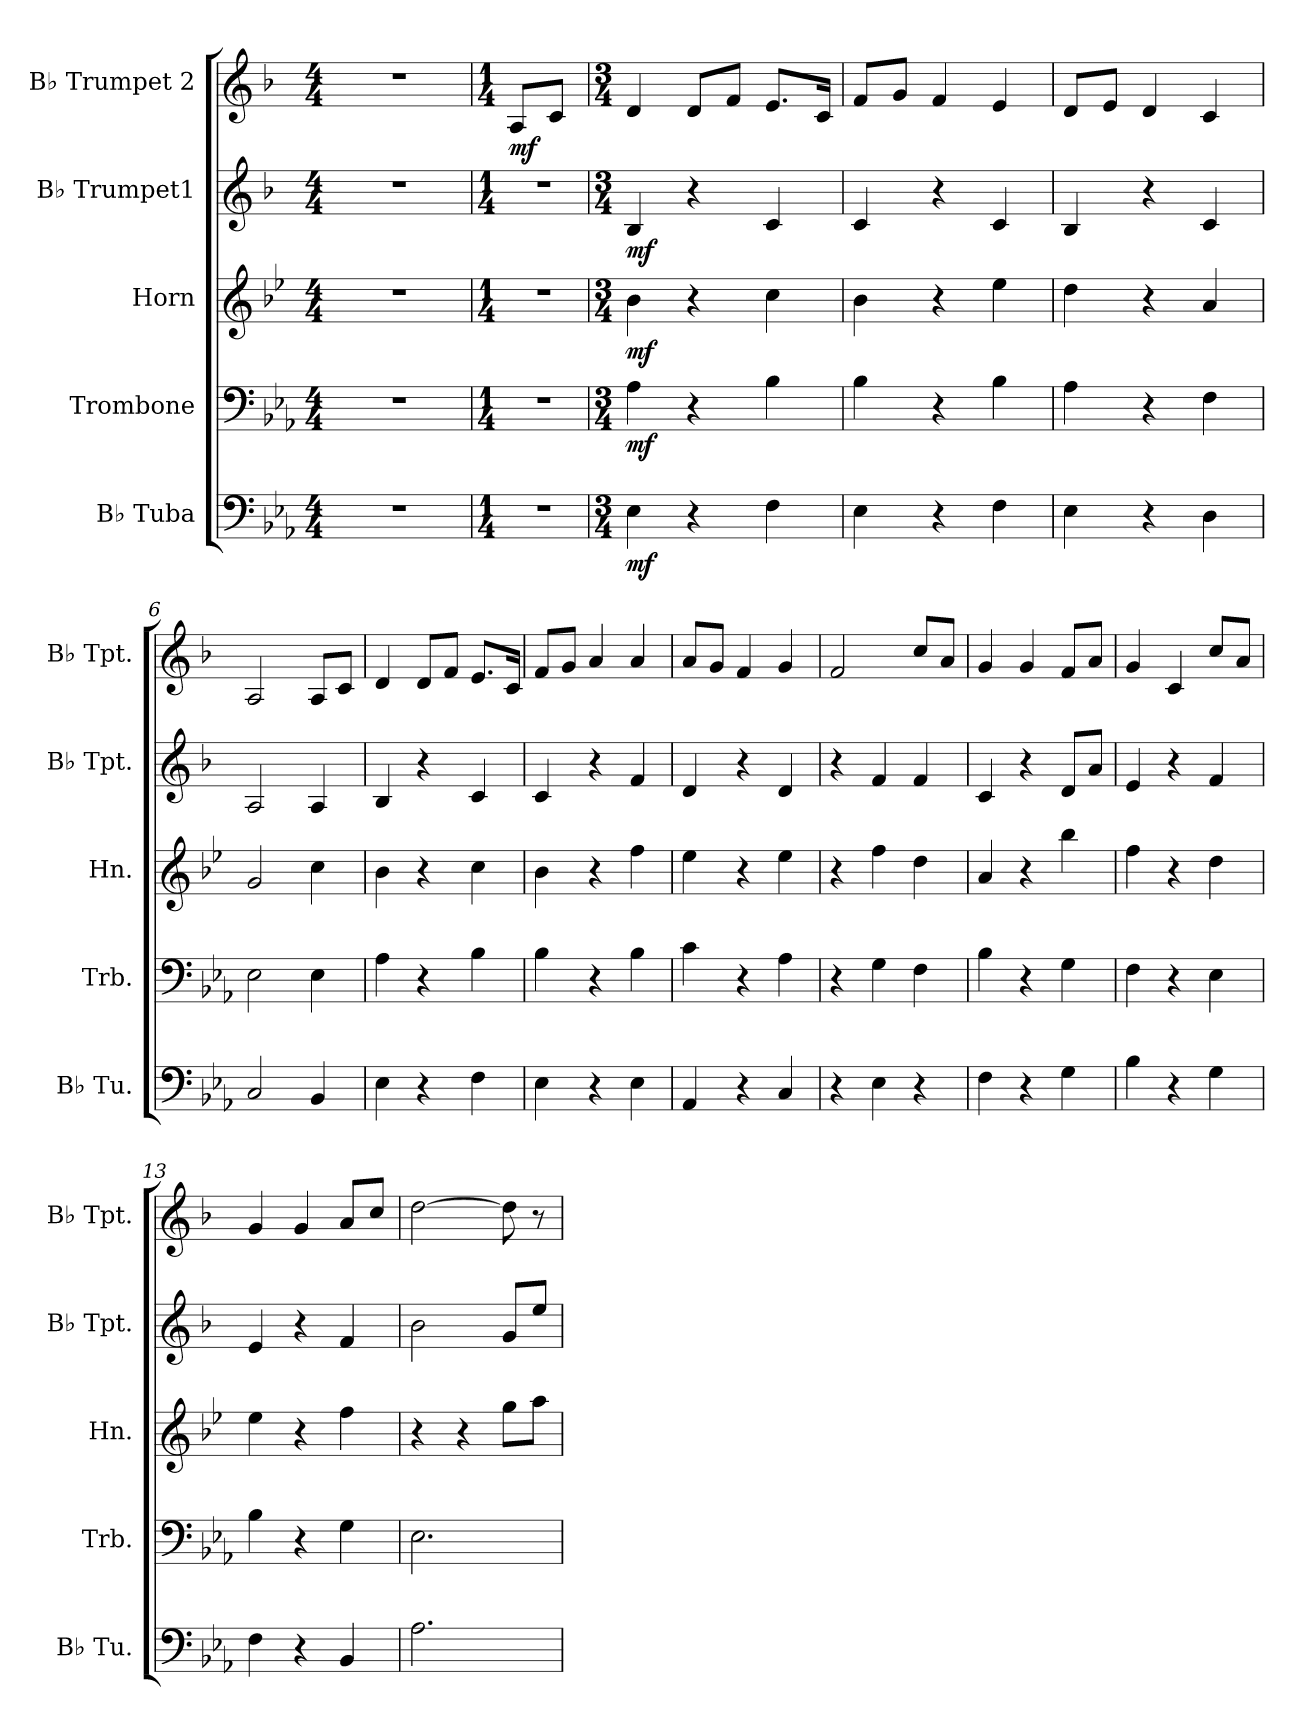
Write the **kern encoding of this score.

**kern	**dynam	**kern	**dynam	**kern	**dynam	**kern	**dynam	**kern	**dynam
*part5	*part5	*part4	*part4	*part3	*part3	*part2	*part2	*part1	*part1
*staff5	*staff5	*staff4	*staff4	*staff3	*staff3	*staff2	*staff2	*staff1	*staff1
*I"B♭ Tuba	*	*I"Trombone	*	*I"Horn	*	*I"B♭ Trumpet1	*	*I"B♭ Trumpet 2	*
*I'B♭ Tu.	*	*I'Trb.	*	*I'Hn.	*	*I'B♭ Tpt.	*	*I'B♭ Tpt.	*
*clefF4	*	*clefF4	*	*clefG2	*	*clefG2	*	*clefG2	*
*	*	*	*	*ITrd4c7	*	*ITrd1c2	*	*ITrd1c2	*
*k[b-e-a-]	*	*k[b-e-a-]	*	*k[b-e-a-]	*	*k[b-e-a-]	*	*k[b-e-a-]	*
*E-:	*	*E-:	*	*E-:	*	*E-:	*	*E-:	*
*M4/4	*	*M4/4	*	*M4/4	*	*M4/4	*	*M4/4	*
=1	=1	=1	=1	=1	=1	=1	=1	=1	=1
1r	.	1r	.	1r	.	1r	.	1r	.
=2	=2	=2	=2	=2	=2	=2	=2	=2	=2
*M1/4	*	*M1/4	*	*M1/4	*	*M1/4	*	*M1/4	*
!	!	!	!	!	!	!	!	!	!LO:DY:b
4r	.	4r	.	4r	.	4r	.	8G/L	mf
.	.	.	.	.	.	.	.	8B-/J	.
=3	=3	=3	=3	=3	=3	=3	=3	=3	=3
*M3/4	*	*M3/4	*	*M3/4	*	*M3/4	*	*M3/4	*
!	!LO:DY:b	!	!LO:DY:b	!	!LO:DY:b	!	!LO:DY:b	!	!
4E-\	mf	4A-\	mf	4e-\	mf	4A-/	mf	4c/	.
4r	.	4r	.	4r	.	4r	.	8c/L	.
.	.	.	.	.	.	.	.	8e-/J	.
4F\	.	4B-\	.	4f\	.	4B-/	.	8.d/L	.
.	.	.	.	.	.	.	.	16B-/Jk	.
=4	=4	=4	=4	=4	=4	=4	=4	=4	=4
4E-\	.	4B-\	.	4e-\	.	4B-/	.	8e-/L	.
.	.	.	.	.	.	.	.	8f/J	.
4r	.	4r	.	4r	.	4r	.	4e-/	.
4F\	.	4B-\	.	4a-\	.	4B-/	.	4d/	.
=5	=5	=5	=5	=5	=5	=5	=5	=5	=5
4E-\	.	4A-\	.	4g\	.	4A-/	.	8c/L	.
.	.	.	.	.	.	.	.	8d/J	.
4r	.	4r	.	4r	.	4r	.	4c/	.
4D\	.	4F\	.	4d/	.	4B-/	.	4B-/	.
=6	=6	=6	=6	=6	=6	=6	=6	=6	=6
2C/	.	2E-\	.	2c/	.	2G/	.	2G/	.
4BB-/	.	4E-\	.	4f\	.	4G/	.	8G/L	.
.	.	.	.	.	.	.	.	8B-/J	.
=7	=7	=7	=7	=7	=7	=7	=7	=7	=7
4E-\	.	4A-\	.	4e-\	.	4A-/	.	4c/	.
4r	.	4r	.	4r	.	4r	.	8c/L	.
.	.	.	.	.	.	.	.	8e-/J	.
4F\	.	4B-\	.	4f\	.	4B-/	.	8.d/L	.
.	.	.	.	.	.	.	.	16B-/Jk	.
=8	=8	=8	=8	=8	=8	=8	=8	=8	=8
4E-\	.	4B-\	.	4e-\	.	4B-/	.	8e-/L	.
.	.	.	.	.	.	.	.	8f/J	.
4r	.	4r	.	4r	.	4r	.	4g/	.
4E-\	.	4B-\	.	4b-\	.	4e-/	.	4g/	.
=9	=9	=9	=9	=9	=9	=9	=9	=9	=9
4AA-/	.	4c\	.	4a-\	.	4c/	.	8g/L	.
.	.	.	.	.	.	.	.	8f/J	.
4r	.	4r	.	4r	.	4r	.	4e-/	.
4C/	.	4A-\	.	4a-\	.	4c/	.	4f/	.
=10	=10	=10	=10	=10	=10	=10	=10	=10	=10
4r	.	4r	.	4r	.	4r	.	2e-/	.
4E-\	.	4G\	.	4b-\	.	4e-/	.	.	.
4r	.	4F\	.	4g\	.	4e-/	.	8b-/L	.
.	.	.	.	.	.	.	.	8g/J	.
=11	=11	=11	=11	=11	=11	=11	=11	=11	=11
4F\	.	4B-\	.	4d/	.	4B-/	.	4f/	.
4r	.	4r	.	4r	.	4r	.	4f/	.
4G\	.	4G\	.	4ee-\	.	8c/L	.	8e-/L	.
.	.	.	.	.	.	8g/J	.	8g/J	.
=12	=12	=12	=12	=12	=12	=12	=12	=12	=12
4B-\	.	4F\	.	4b-\	.	4d/	.	4f/	.
4r	.	4r	.	4r	.	4r	.	4B-/	.
4G\	.	4E-\	.	4g\	.	4e-/	.	8b-/L	.
.	.	.	.	.	.	.	.	8g/J	.
!!LO:LB:g=z
=13	=13	=13	=13	=13	=13	=13	=13	=13	=13
4F\	.	4B-\	.	4a-\	.	4d/	.	4f/	.
4r	.	4r	.	4r	.	4r	.	4f/	.
4BB-/	.	4G\	.	4b-\	.	4e-/	.	8g/L	.
.	.	.	.	.	.	.	.	8b-/J	.
=14	=14	=14	=14	=14	=14	=14	=14	=14	=14
2.A-\	.	2.E-\	.	4r	.	2a-\	.	[2cc\	.
.	.	.	.	4r	.	.	.	.	.
.	.	.	.	8cc\L	.	8f/L	.	8cc\]	.
.	.	.	.	8dd\J	.	8dd/J	.	8r	.
=	=	=	=	=	=	=	=	=	=
*-	*-	*-	*-	*-	*-	*-	*-	*-	*-
